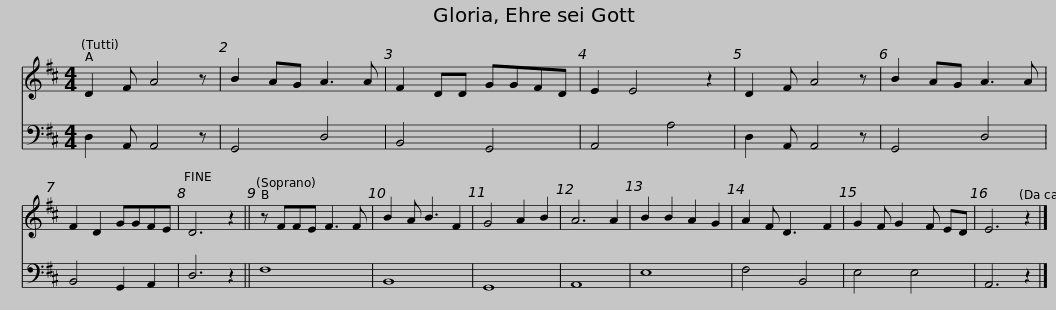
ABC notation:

X:1
%%score 1 2
L:1/8
M:4/4
I:linebreak $
K:D
V:1 treble
V:2 bass
V:1
 D2 F A4 z | B2 AG A3 A | F2 DD GGFD | E2 E4 z2 | D2 F A4 z | %5
 B2 AG A3 A |$ F2 D2 GGFE | D6 z2 || z FFE F3 F | B2 A B3 F2 | %10
 G4 A2 B2 | A6 A2 | B2 B2 A2 G2 |$ A2 F D3 F2 | G2 F G2 F ED | %15
 E6 z2 |] %16
V:2
 D,2 A,, A,,4 z | G,,4 D,4 | B,,4 G,,4 | A,,4 A,4 | D,2 A,, A,,4 z | %5
 G,,4 D,4 |$ B,,4 G,,2 A,,2 | D,6 z2 || F,8 | B,,8 | %10
 G,,8 | A,,8 | E,8 |$ F,4 B,,4 | E,4 E,4 | %15
 A,,6 z2 |] %16
